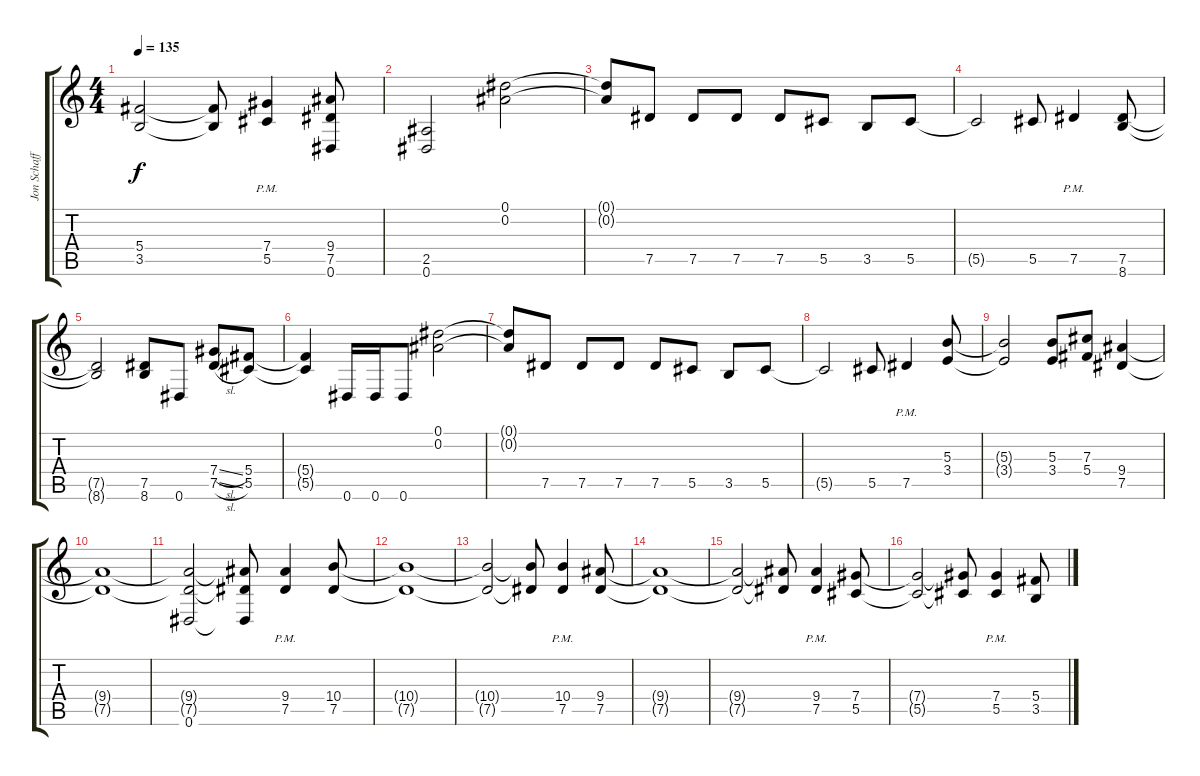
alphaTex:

\track ("Jon Schaffer" "Jon Schaff") {instrument distortionguitar}
\staff {score tabs}
\tuning (Eb4 Bb3 Gb3 Db3 Ab2 Eb2) {hide}
\ts (4 4)
\tempo 135
\clef g2
\ks c
(5.4{t} 3.5{t}).2{dy f} (5.4{t} 3.5{t}).8 (7.4{pm} 5.5{pm}).4 (9.4 7.5 0.6).8 |
(2.5 0.6).2 (0.1 0.2).2 |
(0.1{t} 0.2{t}).8 7.5.8 7.5.8 7.5.8 7.5.8 5.5.8 3.5.8 5.5.8 |
5.5{t}.2 5.5.8 7.5{pm}.4 (7.5 8.6).8 |
(7.5{t} 8.6{t}).2 (7.5 8.6).8 0.6.8 (7.4{sl} 7.5{sl}).8 (5.4 5.5).8 |
(5.4{t} 5.5{t}).4 0.6.16 0.6.16 0.6.8 (0.1 0.2).2 |
(0.1{t} 0.2{t}).8 7.5.8 7.5.8 7.5.8 7.5.8 5.5.8 3.5.8 5.5.8 |
5.5{t}.2 5.5.8 7.5{pm}.4 (5.3 3.4).8 |
(5.3{t} 3.4{t}).2 (5.3 3.4).8 (7.3 5.4).8 (9.4 7.5).4 |
(9.4{t} 7.5{t}).1 |
(9.4{t} 7.5{t} 0.6).2 (9.4{t} 7.5{t} 0.6{t}).8 (9.4{pm} 7.5{pm}).4 (10.4 7.5).8 |
(10.4{t} 7.5{t}).1 |
(10.4{t} 7.5{t}).2 (10.4{t} 7.5{t}).8 (10.4{pm} 7.5{pm}).4 (9.4 7.5).8 |
(9.4{t} 7.5{t}).1 |
(9.4{t} 7.5{t}).2 (9.4{t} 7.5{t}).8 (9.4{pm} 7.5{pm}).4 (7.4 5.5).8 |
(7.4{t} 5.5{t}).2 (7.4{t} 5.5{t}).8 (7.4{pm} 5.5{pm}).4 (5.4 3.5).8
